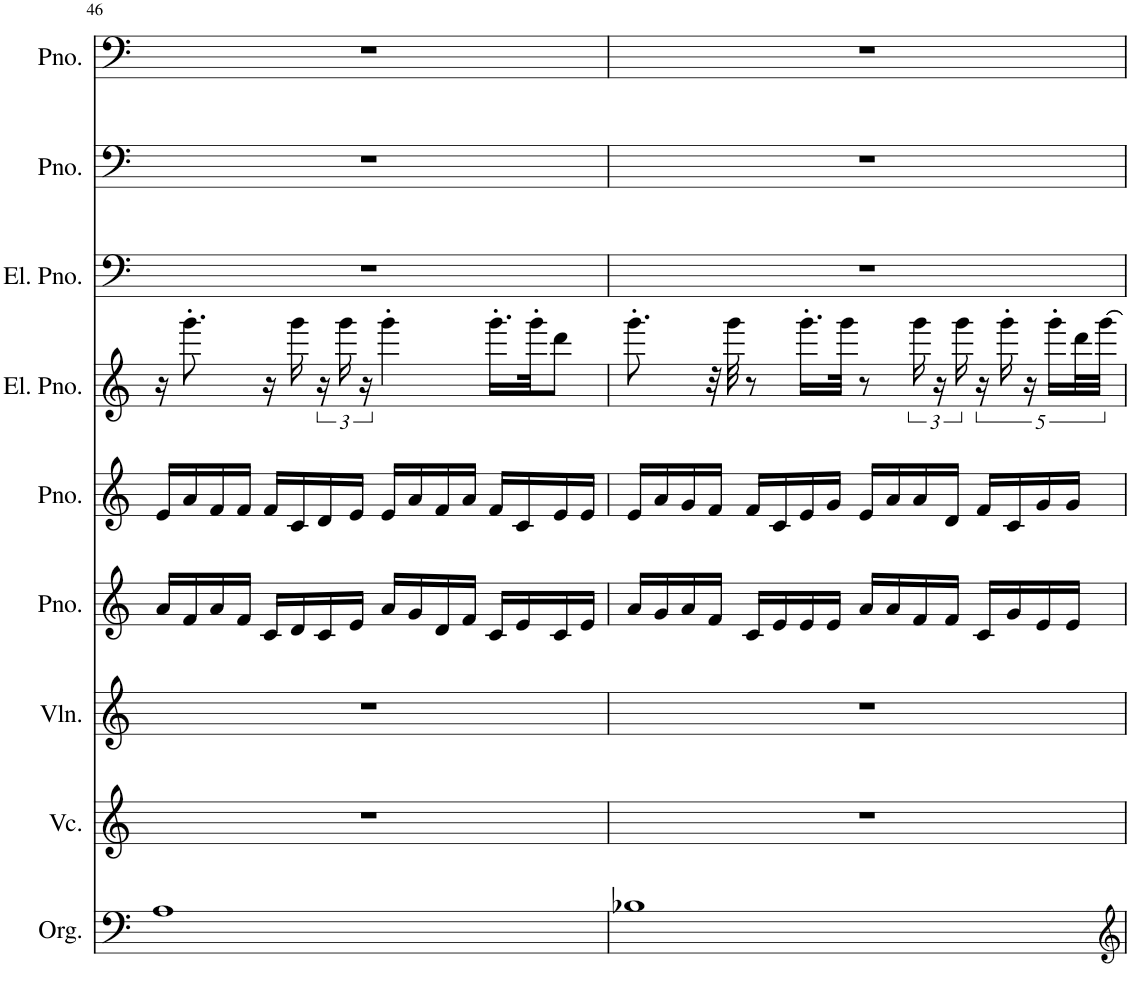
**kern	**kern	**kern	**kern	**kern	**kern	**kern	**kern	**kern	**kern	**kern
*part11	*part10	*part9	*part8	*part7	*part6	*part5	*part4	*part3	*part2	*part1
*staff11	*staff10	*staff9	*staff8	*staff7	*staff6	*staff5	*staff4	*staff3	*staff2	*staff1
*I"オルガン	*I"チェロ	*I"ヴァイオリン	*I"ピアノ	*I"ピアノ	*I"エレクトリックピアノ	*I"ピアノ	*I"エレクトリックピアノ	*I"エレクトリックピアノ	*I"ピアノ	*I"ピアノ
!!LO:PB:g=z
*clefF4	*clefG2	*clefG2	*clefG2	*clefG2	*clefG2	*clefG2	*clefG2	*clefF4	*clefF4	*clefF4
*k[]	*k[]	*k[]	*k[]	*k[]	*k[]	*k[]	*k[]	*k[]	*k[]	*k[]
*M4/4	*M4/4	*M4/4	*M4/4	*M4/4	*M4/4	*M4/4	*M4/4	*M4/4	*M4/4	*M4/4
=46	=46	=46	=46	=46	=46	=46	=46	=46	=46	=46
1A	1r	1r	16a/LL	16e/LL	16r	16e/LL	16r	1r	1r	1r
.	.	.	16f/	16a/	8.ggg'\	16a/J	8.ggg'	.	.	.
.	.	.	16a/	16f/	.	16f/L	.	.	.	.
.	.	.	16f/JJ	16f/JJ	.	16f/JJ	.	.	.	.
.	.	.	16c/LL	16f/LL	16r	16f/LL	16r	.	.	.
.	.	.	16d/	16c/	16ggg\	16c/J	16ggg	.	.	.
*	*	*	*	*	*	*	*Xbrackettup	*	*	*
.	.	.	16c/	16d/	24r	16d/L	24r	.	.	.
.	.	.	.	.	24ggg\	.	24ggg	.	.	.
.	.	.	16e/JJ	16e/JJ	.	16e/JJ	.	.	.	.
.	.	.	.	.	24r	.	24r	.	.	.
.	.	.	16a/LL	16e/LL	4ggg'\	16e/LL	4ggg'	.	.	.
.	.	.	16g/	16a/	.	16a/J	.	.	.	.
.	.	.	16d/	16f/	.	16f/L	.	.	.	.
.	.	.	16f/JJ	16a/JJ	.	16a/JJ	.	.	.	.
.	.	.	16c/LL	16f/LL	16.ggg'\LL	16f/LL	16.ggg'\LL	.	.	.
.	.	.	16e/	16c/	.	16c/J	.	.	.	.
.	.	.	.	.	32ggg'\JK	.	32ggg'\Jk	.	.	.
.	.	.	16c/	16e/	8ddd\J	16e/L	8ddd\J	.	.	.
.	.	.	16e/JJ	16e/JJ	.	16e/JJ	.	.	.	.
=47	=47	=47	=47	=47	=47	=47	=47	=47	=47	=47
1B-X	1r	1r	16a/LL	16e/LL	8.ggg'\	16e/LL	8.ggg'	1r	1r	1r
.	.	.	16g/	16a/	.	16a/J	.	.	.	.
.	.	.	16a/	16g/	.	16g/L	.	.	.	.
.	.	.	16f/JJ	16f/JJ	32r	16f/JJ	32r	.	.	.
.	.	.	.	.	32ggg\	.	32ggg	.	.	.
.	.	.	16c/LL	16f/LL	8r	16f/LL	8r	.	.	.
.	.	.	16e/	16c/	.	16c/J	.	.	.	.
.	.	.	16e/	16e/	16.ggg'\LL	16e/L	16.ggg'\LL	.	.	.
.	.	.	16e/JJ	16g/JJ	.	16g/JJ	.	.	.	.
.	.	.	.	.	32ggg\JJk	.	32ggg\JJk	.	.	.
.	.	.	16a/LL	16e/LL	8r	16e/LL	8r	.	.	.
.	.	.	16a/	16a/	.	16a/J	.	.	.	.
.	.	.	16f/	16a/	24ggg\	16a/L	24ggg	.	.	.
.	.	.	.	.	24r	.	24r	.	.	.
.	.	.	16f/JJ	16d/JJ	.	16d/JJ	.	.	.	.
.	.	.	.	.	24ggg\	.	24ggg	.	.	.
.	.	.	16c/LL	16f/LL	20r	16f/LL	20r	.	.	.
.	.	.	.	.	20ggg'\	.	20ggg'	.	.	.
.	.	.	16g/	16c/	.	16c/J	.	.	.	.
.	.	.	.	.	20r	.	20r	.	.	.
.	.	.	16e/	16g/	.	16g/L	.	.	.	.
.	.	.	.	.	20ggg'\LL	.	20ggg'\LL	.	.	.
.	.	.	16e/JJ	16g/JJ	.	16g/JJ	.	.	.	.
.	.	.	.	.	40ddd\L	.	40ddd\L	.	.	.
.	.	.	.	.	[40ggg\JJJ	.	[40ggg\JJJ	.	.	.
=	=	=	=	=	=	=	=	=	=	=
*-	*-	*-	*-	*-	*-	*-	*-	*-	*-	*-
